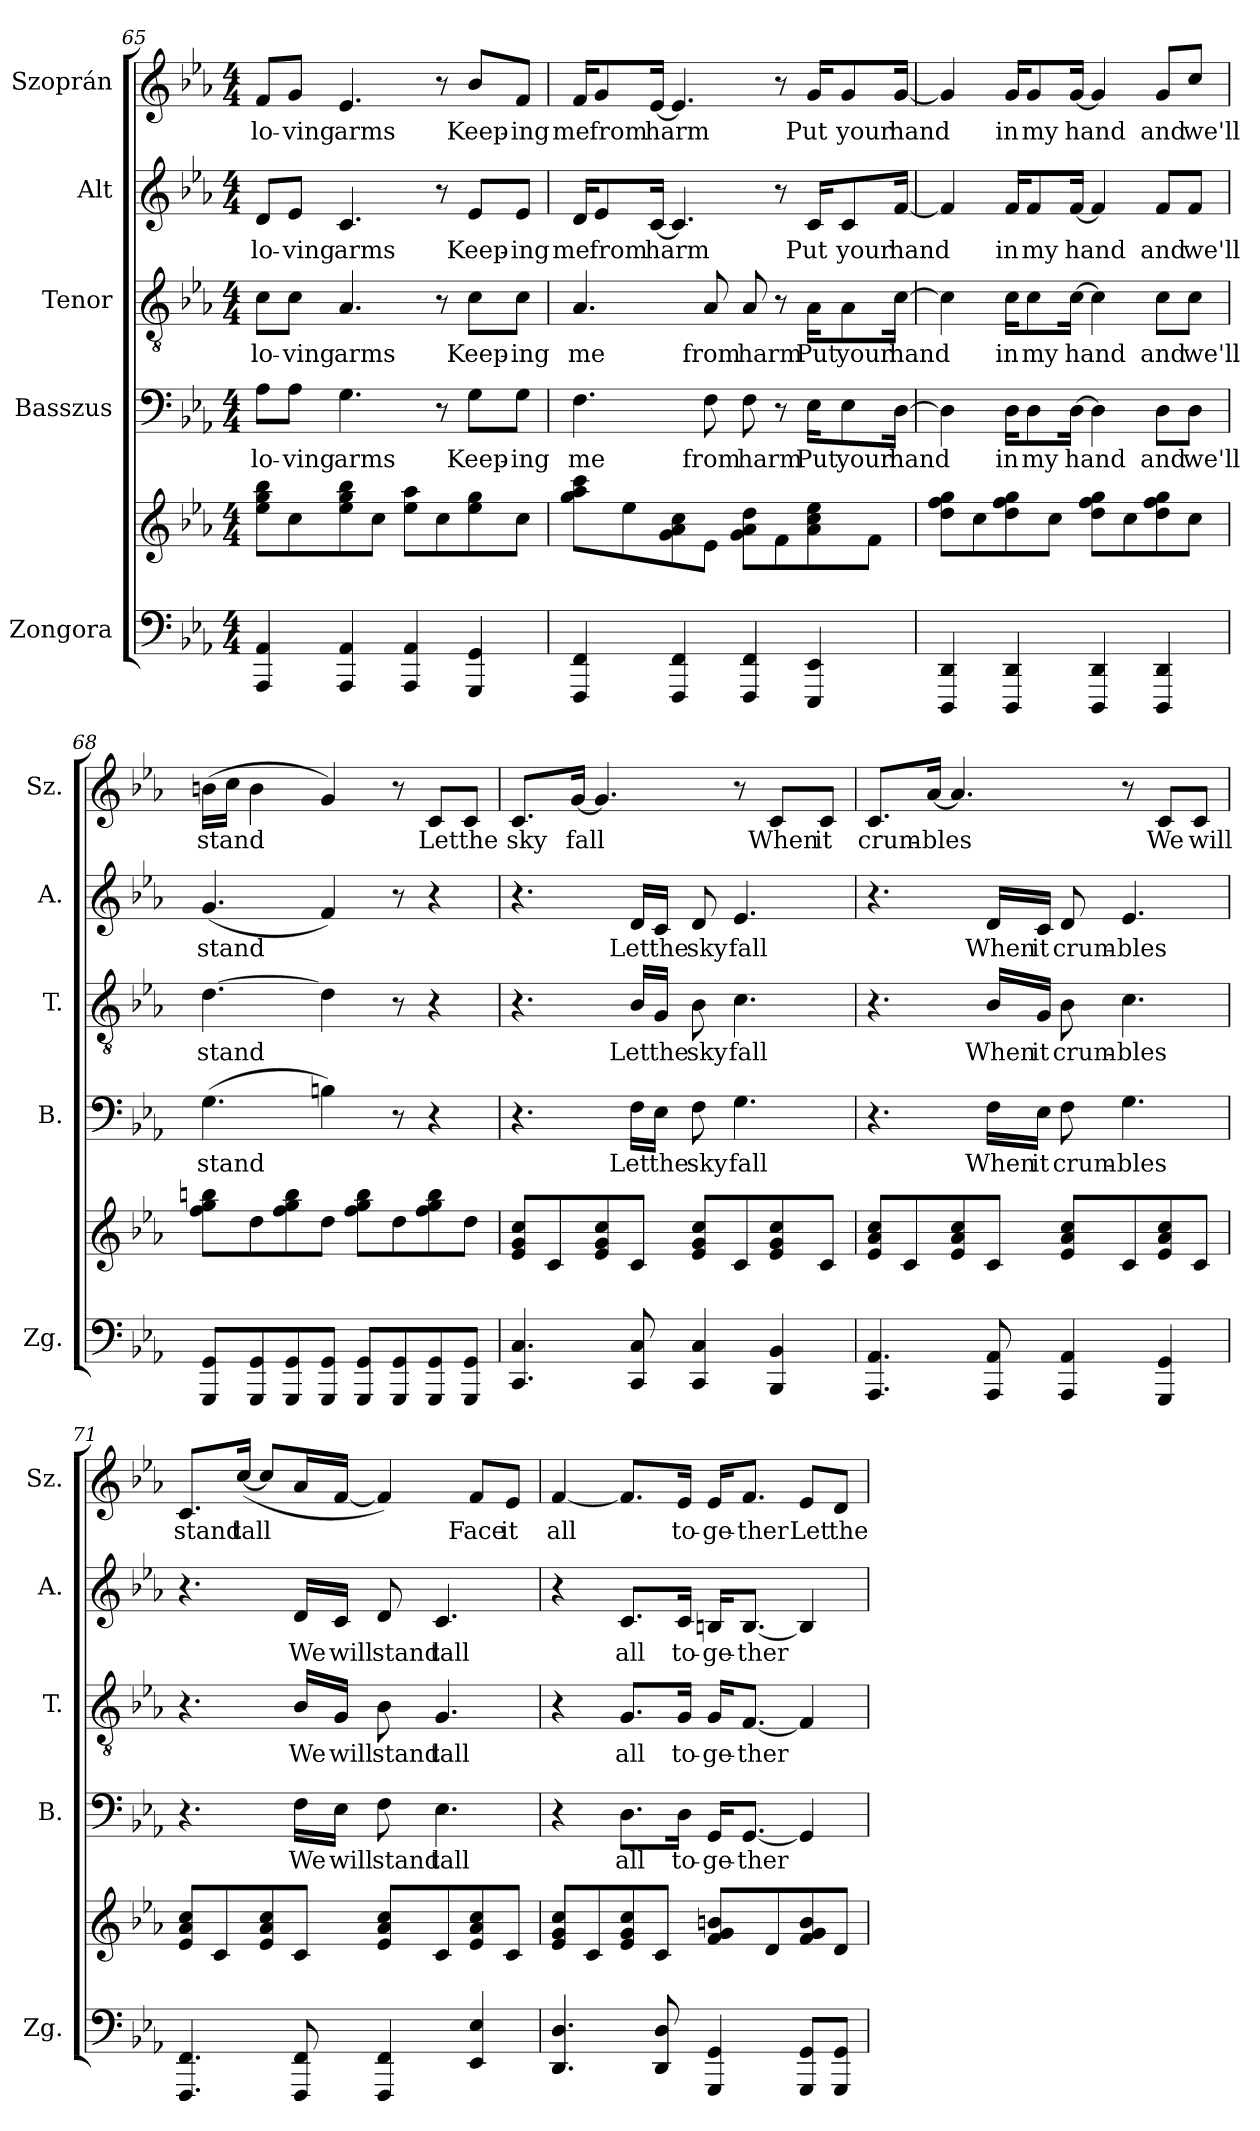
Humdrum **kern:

**kern	**kern	**kern	**text	**kern	**text	**kern	**text	**kern	**text
*part5	*part5	*part4	*part4	*part3	*part3	*part2	*part2	*part1	*part1
*staff6	*staff5	*staff4	*staff4	*staff3	*staff3	*staff2	*staff2	*staff1	*staff1
*I"Zongora	*	*I"Basszus	*	*I"Tenor	*	*I"Alt	*	*I"Szoprán	*
*I'Zg.	*	*I'B.	*	*I'T.	*	*I'A.	*	*I'Sz.	*
!!LO:LB:g=z
*clefF4	*clefG2	*clefF4	*	*clefGv2	*	*clefG2	*	*clefG2	*
*k[b-e-a-]	*k[b-e-a-]	*k[b-e-a-]	*	*k[b-e-a-]	*	*k[b-e-a-]	*	*k[b-e-a-]	*
*M4/4	*M4/4	*M4/4	*	*M4/4	*	*M4/4	*	*M4/4	*
=65	=65	=65	=65	=65	=65	=65	=65	=65	=65
4AAA-/ 4AA-/	8ee-\ 8gg\ 8bb-\L	8A-\L	lo-	8c\L	lo-	8d/L	lo-	8f/L	lo-
.	8cc\	8A-\J	-ving	8c\J	-ving	8e-/J	-ving	8g/J	-ving
4AAA-/ 4AA-/	8ee-\ 8gg\ 8bb-\	4.G\	arms	4.A-/	arms	4.c/	arms	4.e-/	arms
.	8cc\J	.	.	.	.	.	.	.	.
4AAA-/ 4AA-/	8ee-\ 8aa-\L	.	.	.	.	.	.	.	.
.	8cc\	8r	.	8r	.	8r	.	8r	.
4GGG/ 4GG/	8ee-\ 8gg\	8G\L	Keep-	8c\L	Keep-	8e-/L	Keep-	8b-/L	Keep-
.	8cc\J	8G\J	-ing	8c\J	-ing	8e-/J	-ing	8f/J	-ing
=66	=66	=66	=66	=66	=66	=66	=66	=66	=66
4FFF/ 4FF/	8gg\ 8aa-\ 8ccc\L	4.F\	me	4.A-/	me	16d/KL	me	16f/KL	me
.	.	.	.	.	.	8e-/	from	8g/	from
.	8ee-\	.	.	.	.	.	.	.	.
.	.	.	.	.	.	[16c/Jk	harm	[16e-/Jk	harm
4FFF/ 4FF/	8g\ 8a-\ 8cc\	.	.	.	.	4.c/]	.	4.e-/]	.
.	8e-\J	8F\	from	8A-/	from	.	.	.	.
4FFF/ 4FF/	8g\ 8a-\ 8dd\L	8F\	harm	8A-/	harm	.	.	.	.
.	8f\	8r	.	8r	.	8r	.	8r	.
4EEE-/ 4EE-/	8a-\ 8cc\ 8ee-\	16E-\KL	Put	16A-\KL	Put	16c/KL	Put	16g/KL	Put
.	.	8E-\	your	8A-\	your	8c/	your	8g/	your
.	8f\J	.	.	.	.	.	.	.	.
.	.	[16D\Jk	hand	[16c\Jk	hand	[16f/Jk	hand	[16g/Jk	hand
=67	=67	=67	=67	=67	=67	=67	=67	=67	=67
4DDD/ 4DD/	8dd\ 8ff\ 8gg\L	4D\]	.	4c\]	.	4f/]	.	4g/]	.
.	8cc\	.	.	.	.	.	.	.	.
4DDD/ 4DD/	8dd\ 8ff\ 8gg\	16D\KL	in	16c\KL	in	16f/KL	in	16g/KL	in
.	.	8D\	my	8c\	my	8f/	my	8g/	my
.	8cc\J	.	.	.	.	.	.	.	.
.	.	[16D\Jk	hand	[16c\Jk	hand	[16f/Jk	hand	[16g/Jk	hand
4DDD/ 4DD/	8dd\ 8ff\ 8gg\L	4D\]	.	4c\]	.	4f/]	.	4g/]	.
.	8cc\	.	.	.	.	.	.	.	.
4DDD/ 4DD/	8dd\ 8ff\ 8gg\	8D\L	and	8c\L	and	8f/L	and	8g/L	and
.	8cc\J	8D\J	we'll	8c\J	we'll	8f/J	we'll	8cc/J	we'll
!!LO:PB:g=z
=68	=68	=68	=68	=68	=68	=68	=68	=68	=68
8GGG/ 8GG/L	8ff\ 8gg\ 8bbn\L	(4.G\	stand	[4.d\	stand	(4.g/	stand	(16bn\LL	stand
.	.	.	.	.	.	.	.	16cc\JJ	.
8GGG/ 8GG/	8dd\	.	.	.	.	.	.	4b\	.
8GGG/ 8GG/	8ff\ 8gg\ 8bb\	.	.	.	.	.	.	.	.
8GGG/ 8GG/J	8dd\J	4Bn\)	.	4d\]	.	4f/)	.	4g/)	.
8GGG/ 8GG/L	8ff\ 8gg\ 8bb\L	.	.	.	.	.	.	.	.
8GGG/ 8GG/	8dd\	8r	.	8r	.	8r	.	8r	.
8GGG/ 8GG/	8ff\ 8gg\ 8bb\	4r	.	4r	.	4r	.	8c/L	Let
8GGG/ 8GG/J	8dd\J	.	.	.	.	.	.	8c/J	the
=69	=69	=69	=69	=69	=69	=69	=69	=69	=69
4.CC/ 4.C/	8e-/ 8g/ 8cc/L	4.r	.	4.r	.	4.r	.	8.c/L	sky
.	8c/	.	.	.	.	.	.	.	.
.	.	.	.	.	.	.	.	[16g/Jk	fall
.	8e-/ 8g/ 8cc/	.	.	.	.	.	.	4.g/]	.
8CC/ 8C/	8c/J	16F\LL	Let	16B-/LL	Let	16d/LL	Let	.	.
.	.	16E-\JJ	the	16G/JJ	the	16c/JJ	the	.	.
4CC/ 4C/	8e-/ 8g/ 8cc/L	8F\	sky	8B-\	sky	8d/	sky	.	.
.	8c/	4.G\	fall	4.c\	fall	4.e-/	fall	8r	.
4BBB-/ 4BB-/	8e-/ 8g/ 8cc/	.	.	.	.	.	.	8c/L	When
.	8c/J	.	.	.	.	.	.	8c/J	it
=70	=70	=70	=70	=70	=70	=70	=70	=70	=70
4.AAA-/ 4.AA-/	8e-/ 8a-/ 8cc/L	4.r	.	4.r	.	4.r	.	8.c/L	crum-
.	8c/	.	.	.	.	.	.	.	.
.	.	.	.	.	.	.	.	[16a-/Jk	-bles
.	8e-/ 8a-/ 8cc/	.	.	.	.	.	.	4.a-/]	.
8AAA-/ 8AA-/	8c/J	16F\LL	When	16B-/LL	When	16d/LL	When	.	.
.	.	16E-\JJ	it	16G/JJ	it	16c/JJ	it	.	.
4AAA-/ 4AA-/	8e-/ 8a-/ 8cc/L	8F\	crum-	8B-\	crum-	8d/	crum-	.	.
.	8c/	4.G\	-bles	4.c\	-bles	4.e-/	-bles	8r	.
4GGG/ 4GG/	8e-/ 8a-/ 8cc/	.	.	.	.	.	.	8c/L	We
.	8c/J	.	.	.	.	.	.	8c/J	will
!!LO:LB:g=z
=71	=71	=71	=71	=71	=71	=71	=71	=71	=71
4.FFF/ 4.FF/	8e-/ 8a-/ 8cc/L	4.r	.	4.r	.	4.r	.	8.c/L	stand
.	8c/	.	.	.	.	.	.	.	.
.	.	.	.	.	.	.	.	([16cc/Jk	tall
.	8e-/ 8a-/ 8cc/	.	.	.	.	.	.	8cc/L]	.
8FFF/ 8FF/	8c/J	16F\LL	We	16B-/LL	We	16d/LL	We	16a-/L	.
.	.	16E-\JJ	will	16G/JJ	will	16c/JJ	will	[16f/JJ	.
4FFF/ 4FF/	8e-/ 8a-/ 8cc/L	8F\	stand	8B-\	stand	8d/	stand	4f/])	.
.	8c/	4.E-\	tall	4.G/	tall	4.c/	tall	.	.
4EE-/ 4E-/	8e-/ 8a-/ 8cc/	.	.	.	.	.	.	8f/L	Face
.	8c/J	.	.	.	.	.	.	8e-/J	it
=72	=72	=72	=72	=72	=72	=72	=72	=72	=72
4.DD/ 4.D/	8e-/ 8g/ 8cc/L	4r	.	4r	.	4r	.	[4f/	all
.	8c/	.	.	.	.	.	.	.	.
.	8e-/ 8g/ 8cc/	8.D\L	all	8.G/L	all	8.c/L	all	8.f/L]	.
8DD/ 8D/	8c/J	.	.	.	.	.	.	.	.
.	.	16D\Jk	to-	16G/Jk	to-	16c/Jk	to-	16e-/Jk	to-
4GGG/ 4GG/	8f/ 8g/ 8bn/L	16GG/KL	-ge-	16G/KL	-ge-	16Bn/KL	-ge-	16e-/KL	-ge-
.	.	[8.GG/J	-ther	[8.F/J	-ther	[8.B/J	-ther	8.f/J	-ther
.	8d/	.	.	.	.	.	.	.	.
8GGG/ 8GG/L	8f/ 8g/ 8b/	4GG/]	.	4F/]	.	4B/]	.	8e-/L	Let
8GGG/ 8GG/J	8d/J	.	.	.	.	.	.	8d/J	the
=	=	=	=	=	=	=	=	=	=
*-	*-	*-	*-	*-	*-	*-	*-	*-	*-
